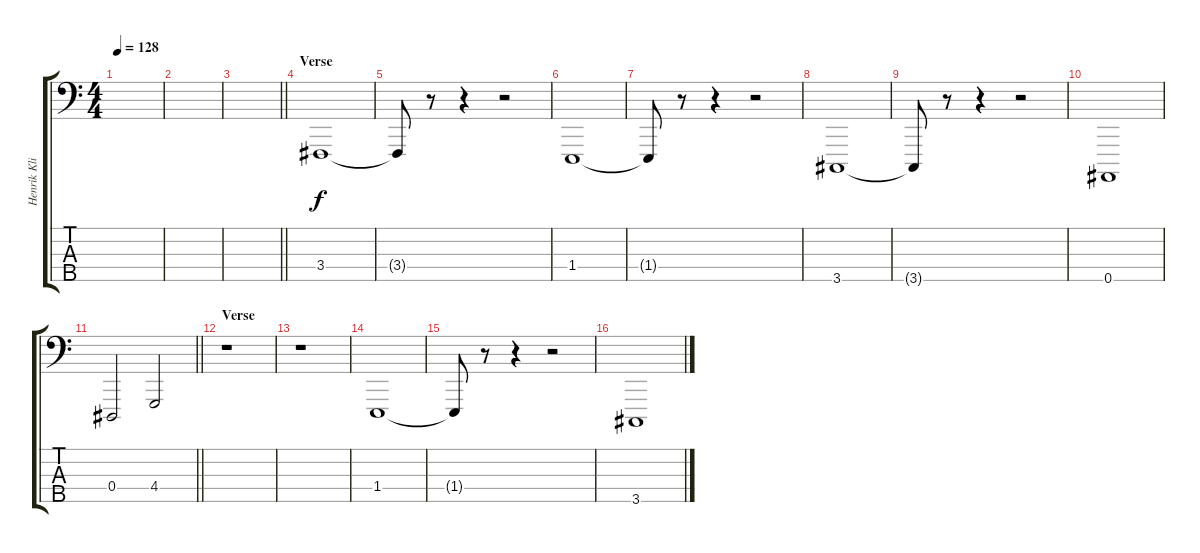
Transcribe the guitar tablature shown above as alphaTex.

\track ("Henrik Klingenberg - Keyboard 2" "Henrik Kli") {instrument lead2sawtooth}
\staff {score tabs}
\tuning (Gb2 Db2 Ab1 Eb1 Bb0) {hide}
\ts (4 4)
\tempo 128
\clef f4
\ks c
|
|
\barLineRight lightlight
|
\section ("" "Verse")
3.4.1 |
3.4{t}.8 r.8 r.4 r.2 |
1.4.1 |
1.4{t}.8 r.8 r.4 r.2 |
3.5.1 |
3.5{t}.8 r.8 r.4 r.2 |
0.5.1 |
\barLineRight lightlight
0.4.2 4.4.2 |
\section ("" "Verse")
r.1 |
r.1 |
1.4.1 |
1.4{t}.8 r.8 r.4 r.2 |
3.5.1
